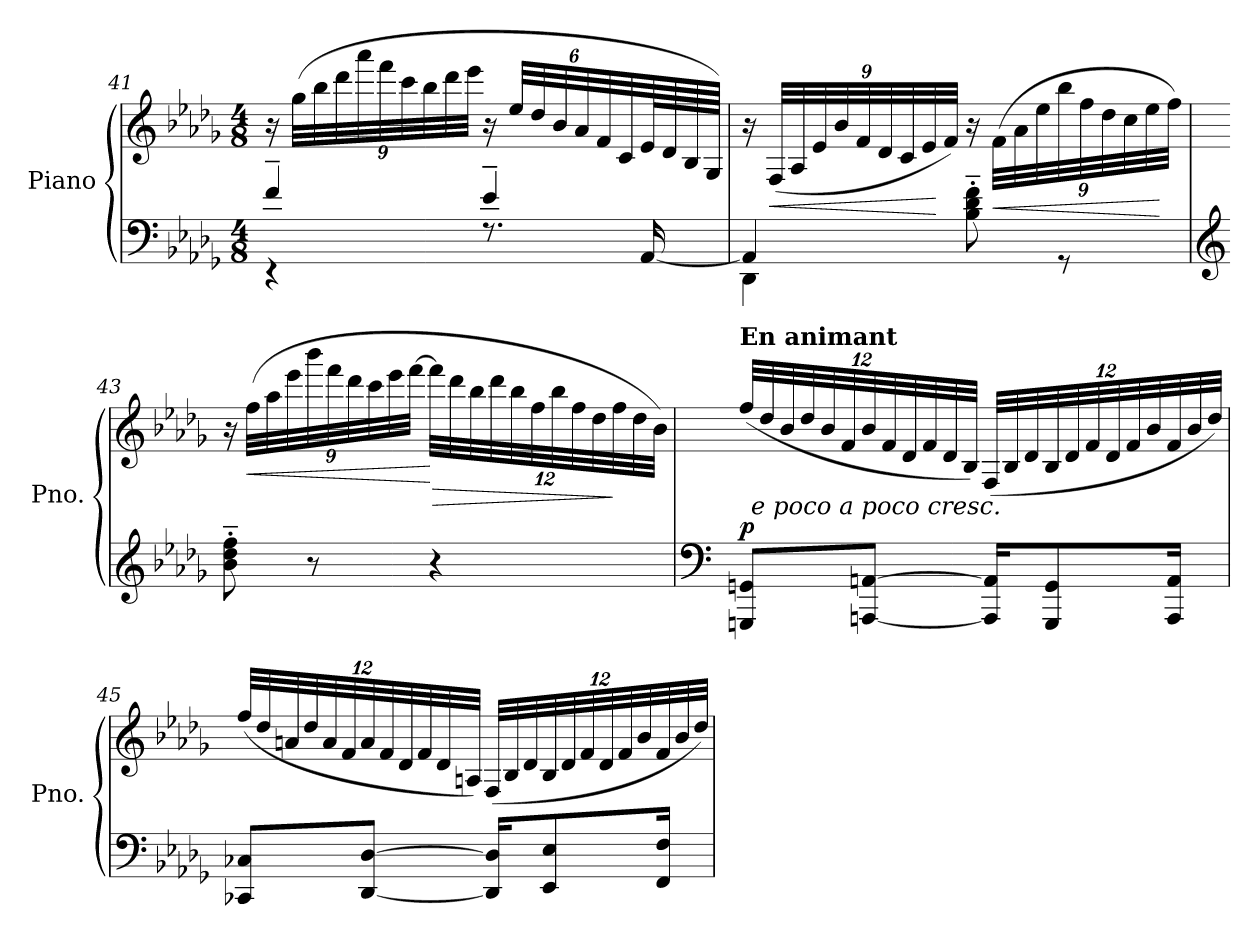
**kern	**kern	**dynam
*part1	*part1	*part1
*staff2	*staff1	*staff1/2
*I"Piano	*	*
*I'Pno.	*	*
*clefF4	*clefG2	*
*k[b-e-a-d-g-]	*k[b-e-a-d-g-]	*
*D-:	*D-:	*
*M4/8	*M4/8	*
=41	=41	=41
*^	*	*
4f~>/	4rEE	16r	.
*	*	*Xbrackettup	*
.	.	(>48gg-\LLL	.
.	.	48bb-\	.
.	.	48ddd-\	.
.	.	48aaa-\	.
.	.	48fff\	.
.	.	48ccc\	.
.	.	48bb-\	.
.	.	48ddd-\	.
.	.	48eee-\JJJ	.
4e-~>/	8.rF	16r	.
.	.	48ee-/LLL	.
.	.	48dd-/	.
.	.	48b-/	.
.	.	48a-/	.
.	.	48f/	.
.	.	48c/	.
.	[16AA-/	64e-/L	.
.	.	64d-/	.
.	.	64B-/	.
.	.	64G-/JJJJ)	.
!!LO:LB:g=z
=42	=42	=42	=42
4AA-/]	4DD-\	16r	.
!	!	!	!LO:HP:b
.	.	(<48F/LLL	<
.	.	48A-/	.
.	.	48e-/	.
.	.	48b-/	.
.	.	48f/	.
.	.	48d-/	.
.	.	48c/	.
.	.	48e-/	.
.	.	48f/JJJ)	[
8B-\'<~< 8d-\'<~< 8f\'<~<	4ryy	16r	.
!	!	!	!LO:HP:b
.	.	(>48f\LLL	<
.	.	48a-\	.
.	.	48ee-\	.
8rGG	.	48bb-\	.
.	.	48ff\	.
.	.	48dd-\	.
.	.	48cc\	.
.	.	48ee-\	.
.	.	48ff\JJJ)	[
*v	*v	*	*
=43	=43	=43
*clefG2	*	*
8b-\'>~> 8dd-\'>~> 8ff\'>~>	16r	.
!	!	!LO:HP:b
.	(>48ff\LLL	<
.	48aa-\	.
.	48eee-\	.
8r	48bbb-\	.
.	48fff\	.
.	48ddd-\	.
.	48ccc\	.
.	48eee-\	.
.	[48fff\JJJ	.
!	!	!LO:HP:n=1:b
4r	48fff\LLL]	[ >
.	48ddd-\	.
.	48bb-\	.
.	48ddd-\	.
.	48bb-\	.
.	48ff\	.
.	48bb-\	.
.	48ff\	.
.	48dd-\	.
.	48ff\	]
.	48dd-\	.
.	48b-\JJJ)	.
!!LO:LB:g=z
=44	=44	=44
*clefF4	*	*
!	!LO:TX:a:B:t=En animant	!
!	!	!LO:DY:a=2
8GGGn/ 8GGn/L	(<48ff/LLL	p
!	!LO:TX:b:i:t=e     poco     a     poco     cresc.	!
.	48dd-/	.
.	48b-/	.
.	48dd-/	.
.	48b-/	.
.	48f/	.
[8AAAn/ [8AAn/J	48b-/	.
.	48f/	.
.	48d-/	.
.	48f/	.
.	48d-/	.
.	48B-/JJJ)	.
16AAA/] 16AA/]KL	(<48F/LLL	.
.	48B-/	.
.	48d-/	.
8GGG/ 8GG/	48B-/	.
.	48d-/	.
.	48f/	.
.	48d-/	.
.	48f/	.
.	48b-/	.
16AAA/ 16AA/Jk	48f/	.
.	48b-/	.
.	48dd-/JJJ)	.
=45	=45	=45
8CC-X/ 8C-X/L	(<48ff/LLL	.
.	48dd-/	.
.	48an/	.
.	48dd-/	.
.	48a/	.
.	48f/	.
[8DD-/ [8D-/J	48a/	.
.	48f/	.
.	48d-/	.
.	48f/	.
.	48d-/	.
.	48An/JJJ)	.
16DD-/] 16D-/]KL	(<48F/LLL	.
.	48B-/	.
.	48d-/	.
8EE-/ 8E-/	48B-/	.
.	48d-/	.
.	48f/	.
.	48d-/	.
.	48f/	.
.	48b-/	.
16FF/ 16F/Jk	48f/	.
.	48b-/	.
.	48dd-/JJJ)	.
=	=	=
*-	*-	*-
